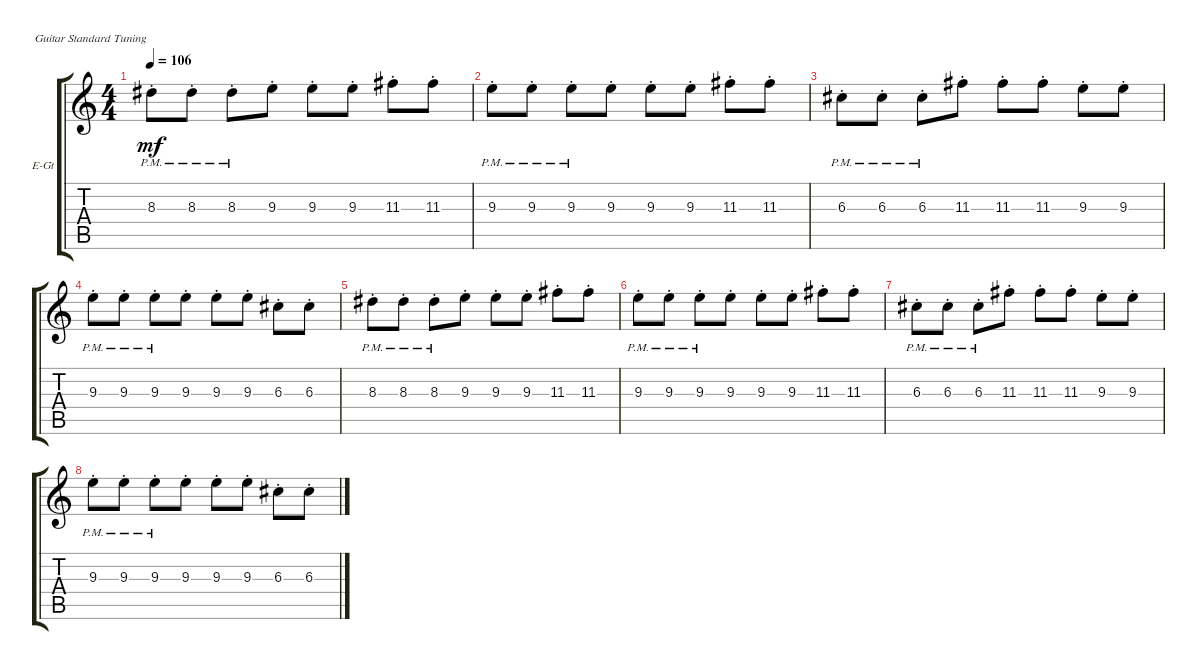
\defaultSystemsLayout 4
\bracketExtendMode groupsimilarinstruments
\firstSystemTrackNameOrientation horizontal
\otherSystemsTrackNameOrientation horizontal
\track ("Electric Guitar" "E-Gt") {instrument electricguitarclean}
\staff {score tabs}
\tuning (E4 B3 G3 D3 A2 E2)
\ts (4 4)
\tempo 106
\clef g2
\ks c
8.3{pm st}.8{dy mf} 8.3{pm st}.8 8.3{pm st}.8 9.3{st}.8 9.3{st}.8 9.3{st}.8 11.3{st}.8 11.3{st}.8 |
9.3{pm st}.8 9.3{pm st}.8 9.3{pm st}.8 9.3{st}.8 9.3{st}.8 9.3{st}.8 11.3{st}.8 11.3{st}.8 |
6.3{pm st}.8 6.3{pm st}.8 6.3{pm st}.8 11.3{st}.8 11.3{st}.8 11.3{st}.8 9.3{st}.8 9.3{st}.8 |
9.3{pm st}.8 9.3{pm st}.8 9.3{pm st}.8 9.3{st}.8 9.3{st}.8 9.3{st}.8 6.3{st}.8 6.3{st}.8 |
8.3{pm st}.8 8.3{pm st}.8 8.3{pm st}.8 9.3{st}.8 9.3{st}.8 9.3{st}.8 11.3{st}.8 11.3{st}.8 |
9.3{pm st}.8 9.3{pm st}.8 9.3{pm st}.8 9.3{st}.8 9.3{st}.8 9.3{st}.8 11.3{st}.8 11.3{st}.8 |
6.3{pm st}.8 6.3{pm st}.8 6.3{pm st}.8 11.3{st}.8 11.3{st}.8 11.3{st}.8 9.3{st}.8 9.3{st}.8 |
9.3{pm st}.8 9.3{pm st}.8 9.3{pm st}.8 9.3{st}.8 9.3{st}.8 9.3{st}.8 6.3{st}.8 6.3{st}.8
